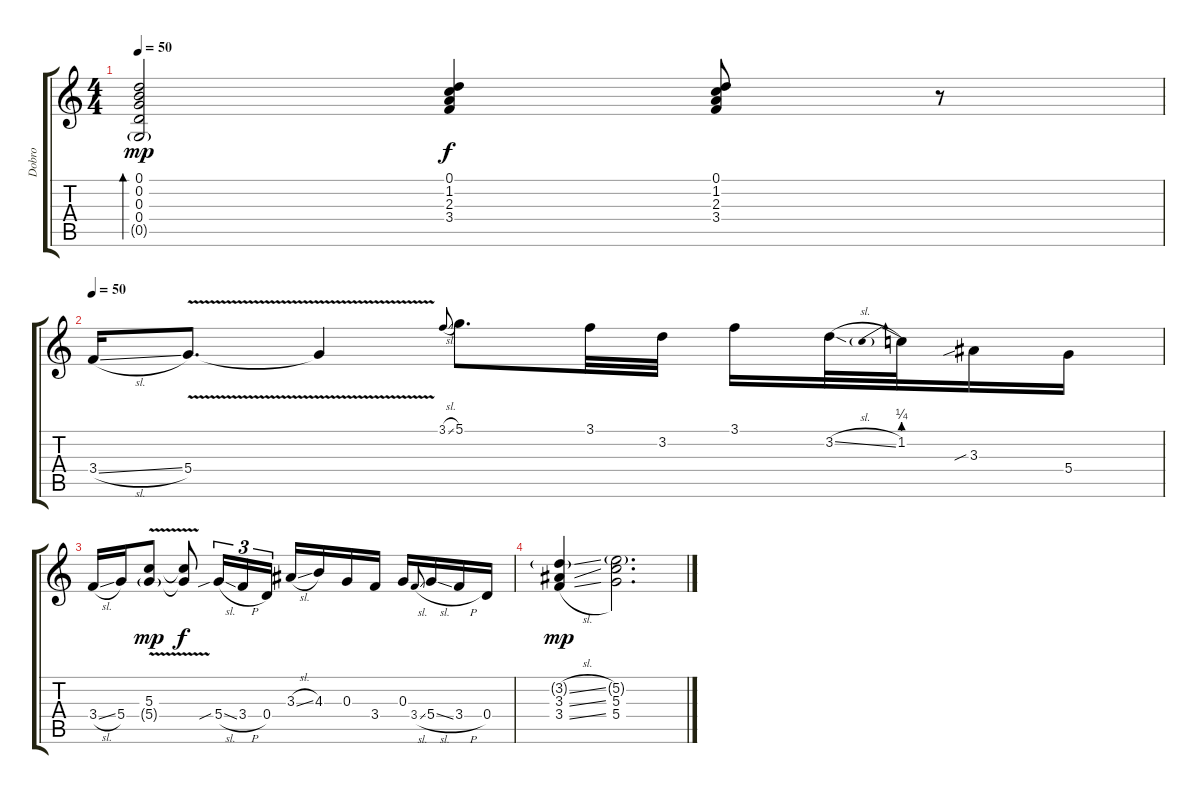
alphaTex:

\track ("Dobro" "Dobro") {instrument acousticguitarsteel}
\staff {score tabs}
\tuning (D4 B3 G3 D3 G2 D2) {hide}
\ts (4 4)
\tempo 50
\clef g2
\ks c
(0.1 0.2 0.3 0.4 0.5{g}).2{bd 120 dy mp} (0.1 1.2 2.3 3.4).4{dy f} (0.1 1.2 2.3 3.4).8 r.8 |
\tempo 50
3.4{sl}.16 5.4{v}.8{d} 5.4{t}.4 3.1{sl}.8{gr onbeat} 5.1.8{d} 3.1.32 3.2.32 3.1.16 3.2{sl}.32 1.2{be (prebend 0 1 60 1)}.32 3.3{sib}.16 5.4.16 |
3.4{sl}.16 5.4.16 (5.3{v} 5.4{v g}).8{dy mp} (5.3{t} 5.4{t}).8{dy f} 5.4{sib sl}.16{tu (3 2)} 3.4{h}.16{tu (3 2)} 0.4.16{tu (3 2)} 3.3{sl}.16 4.3.16 0.3.16 3.4.16 0.3.16 3.4{sl}.8{gr onbeat} 5.4{sl}.16 3.4{h}.16 0.4.16 |
(3.2{sl g} 3.3{sl} 3.4{sl}).4{dy mp} (5.2{g} 5.3 5.4).2{d}
